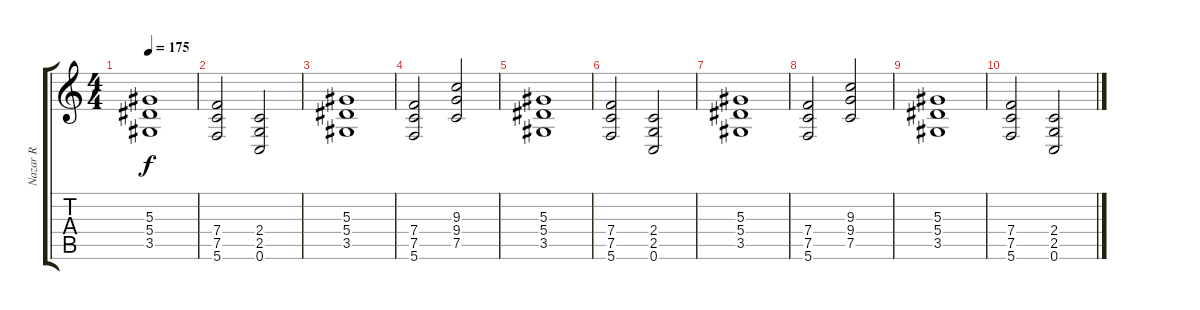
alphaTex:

\track ("Nazar R" "Nazar R") {instrument distortionguitar}
\staff {score tabs}
\tuning (C4 G3 Eb3 Bb2 F2 C2) {hide}
\ts (4 4)
\tempo 175
\clef g2
\ks c
(5.3 5.4 3.5).1{dy f} |
(7.4 7.5 5.6).2 (2.4 2.5 0.6).2 |
(5.3 5.4 3.5).1 |
(7.4 7.5 5.6).2 (9.3 9.4 7.5).2 |
(5.3 5.4 3.5).1 |
(7.4 7.5 5.6).2 (2.4 2.5 0.6).2 |
(5.3 5.4 3.5).1 |
(7.4 7.5 5.6).2 (9.3 9.4 7.5).2 |
(5.3 5.4 3.5).1 |
(7.4 7.5 5.6).2 (2.4 2.5 0.6).2
